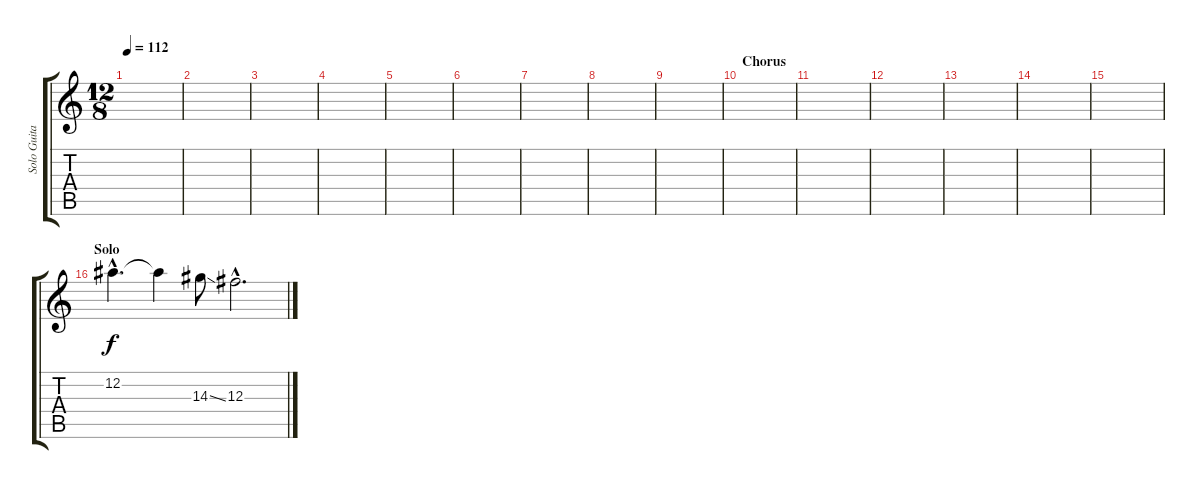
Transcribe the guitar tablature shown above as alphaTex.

\track ("Solo Guitar " "Solo Guita") {instrument distortionguitar}
\staff {score tabs}
\tuning (Eb4 Bb3 Gb3 Db3 Ab2 Eb2) {hide}
\ts (12 8)
\tempo 112
\clef g2
\ks c
|
|
|
|
|
|
|
|
|
\section ("" "Chorus")
|
|
|
|
|
|
\section ("" "Solo")
12.2{hac}.4{d} 12.2{t}.4 14.3{ss}.8 12.3{hac}.2{d}
